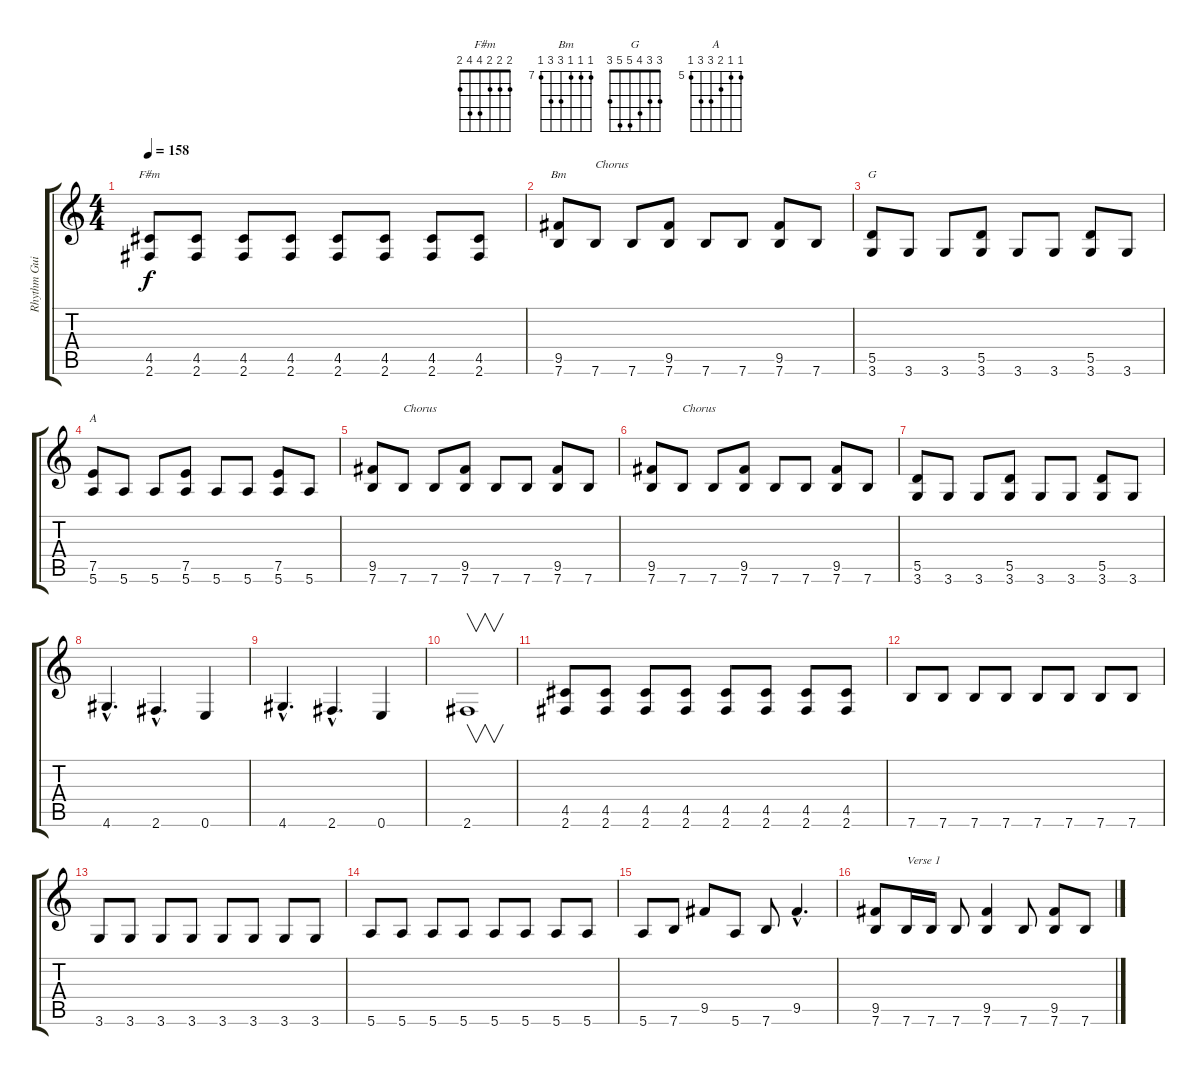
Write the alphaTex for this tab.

\track ("Rhythm Guitar" "Rhythm Gui") {instrument overdrivenguitar}
\staff {score tabs}
\tuning (E4 B3 G3 D3 A2 E2) {hide}
\chord ("F#m" 2 2 2 4 4 2)
\chord ("Bm" 7 7 7 9 9 7) {firstfret 7}
\chord ("G" 3 3 4 5 5 3)
\chord ("A" 5 5 6 7 7 5) {firstfret 5}
\ts (4 4)
\tempo 158
\clef g2
\ks c
(4.5 2.6).8{ch "F#m" dy f} (4.5 2.6).8 (4.5 2.6).8 (4.5 2.6).8 (4.5 2.6).8 (4.5 2.6).8 (4.5 2.6).8 (4.5 2.6).8 |
(9.5 7.6).8{ch "Bm"} 7.6.8{txt "Chorus"} 7.6.8 (9.5 7.6).8 7.6.8 7.6.8 (9.5 7.6).8 7.6.8 |
(5.5 3.6).8{ch "G"} 3.6.8 3.6.8 (5.5 3.6).8 3.6.8 3.6.8 (5.5 3.6).8 3.6.8 |
(7.5 5.6).8{ch "A"} 5.6.8 5.6.8 (7.5 5.6).8 5.6.8 5.6.8 (7.5 5.6).8 5.6.8 |
(9.5 7.6).8 7.6.8{txt "Chorus"} 7.6.8 (9.5 7.6).8 7.6.8 7.6.8 (9.5 7.6).8 7.6.8 |
(9.5 7.6).8 7.6.8{txt "Chorus"} 7.6.8 (9.5 7.6).8 7.6.8 7.6.8 (9.5 7.6).8 7.6.8 |
(5.5 3.6).8 3.6.8 3.6.8 (5.5 3.6).8 3.6.8 3.6.8 (5.5 3.6).8 3.6.8 |
4.6{hac}.4{d} 2.6{hac}.4{d} 0.6.4 |
4.6{hac}.4{d} 2.6{hac}.4{d} 0.6.4 |
2.6.1{v} |
(4.5 2.6).8 (4.5 2.6).8 (4.5 2.6).8 (4.5 2.6).8 (4.5 2.6).8 (4.5 2.6).8 (4.5 2.6).8 (4.5 2.6).8 |
7.6.8 7.6.8 7.6.8 7.6.8 7.6.8 7.6.8 7.6.8 7.6.8 |
3.6.8 3.6.8 3.6.8 3.6.8 3.6.8 3.6.8 3.6.8 3.6.8 |
5.6.8 5.6.8 5.6.8 5.6.8 5.6.8 5.6.8 5.6.8 5.6.8 |
5.6.8 7.6.8 9.5.8 5.6.8 7.6.8 9.5{hac}.4{d} |
(9.5 7.6).8 7.6.16{txt "Verse 1"} 7.6.16 7.6.8 (9.5 7.6).4 7.6.8 (9.5 7.6).8 7.6.8
